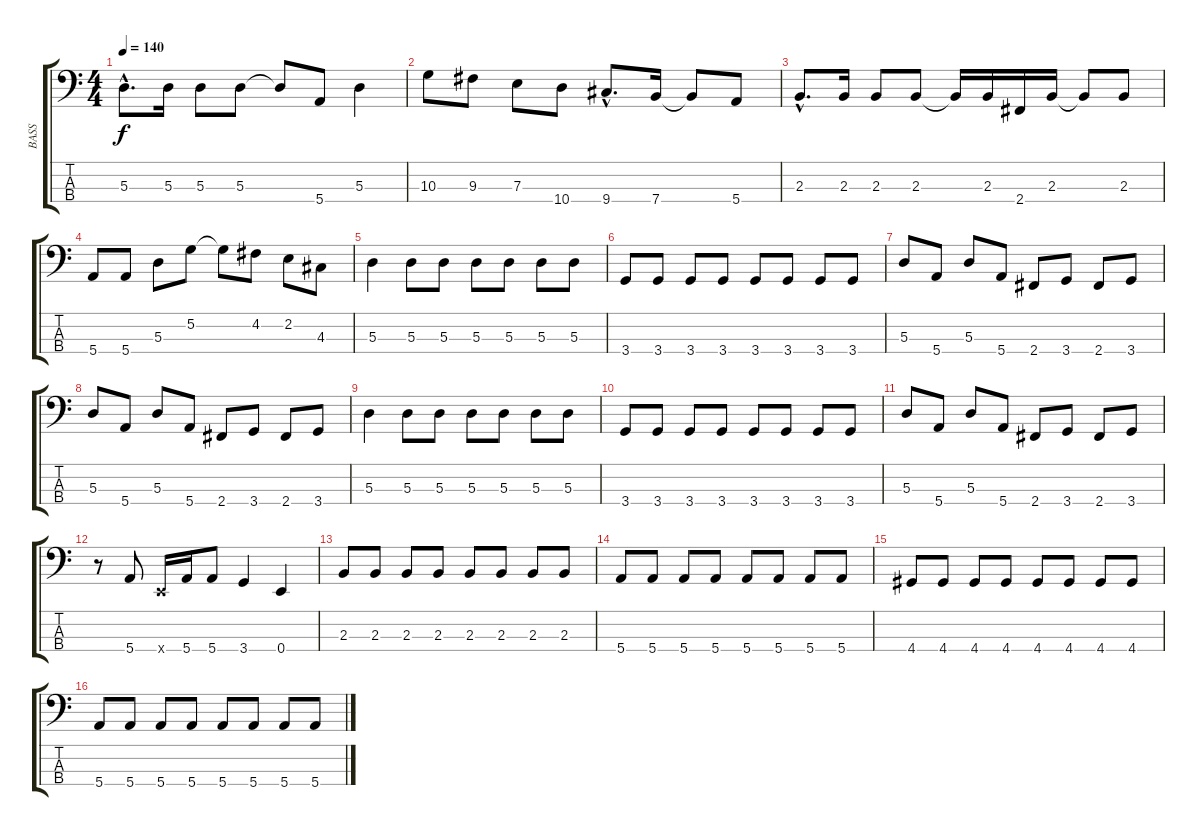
\track ("BASS" "BASS") {instrument electricbasspick}
\staff {score tabs}
\tuning (G2 D2 A1 E1) {hide}
\ts (4 4)
\tempo 140
\clef f4
\ks c
5.3{hac}.8{d dy f} 5.3.16 5.3.8 5.3.8 5.3{t}.8 5.4.8 5.3.4 |
10.3.8 9.3.8 7.3.8 10.4.8 9.4{hac}.8{d} 7.4.16 7.4{t}.8 5.4.8 |
2.3{hac}.8{d} 2.3.16 2.3.8 2.3.8 2.3{t}.16 2.3.16 2.4.16 2.3.16 2.3{t}.8 2.3.8 |
5.4.8 5.4.8 5.3.8 5.2.8 5.2{t}.8 4.2.8 2.2.8 4.3.8 |
5.3.4 5.3.8 5.3.8 5.3.8 5.3.8 5.3.8 5.3.8 |
3.4.8 3.4.8 3.4.8 3.4.8 3.4.8 3.4.8 3.4.8 3.4.8 |
5.3.8 5.4.8 5.3.8 5.4.8 2.4.8 3.4.8 2.4.8 3.4.8 |
5.3.8 5.4.8 5.3.8 5.4.8 2.4.8 3.4.8 2.4.8 3.4.8 |
5.3.4 5.3.8 5.3.8 5.3.8 5.3.8 5.3.8 5.3.8 |
3.4.8 3.4.8 3.4.8 3.4.8 3.4.8 3.4.8 3.4.8 3.4.8 |
5.3.8 5.4.8 5.3.8 5.4.8 2.4.8 3.4.8 2.4.8 3.4.8 |
r.8 5.4.8 0.4{x}.16 5.4.16 5.4.8 3.4.4 0.4.4 |
2.3.8 2.3.8 2.3.8 2.3.8 2.3.8 2.3.8 2.3.8 2.3.8 |
5.4.8 5.4.8 5.4.8 5.4.8 5.4.8 5.4.8 5.4.8 5.4.8 |
4.4.8 4.4.8 4.4.8 4.4.8 4.4.8 4.4.8 4.4.8 4.4.8 |
5.4.8 5.4.8 5.4.8 5.4.8 5.4.8 5.4.8 5.4.8 5.4.8
